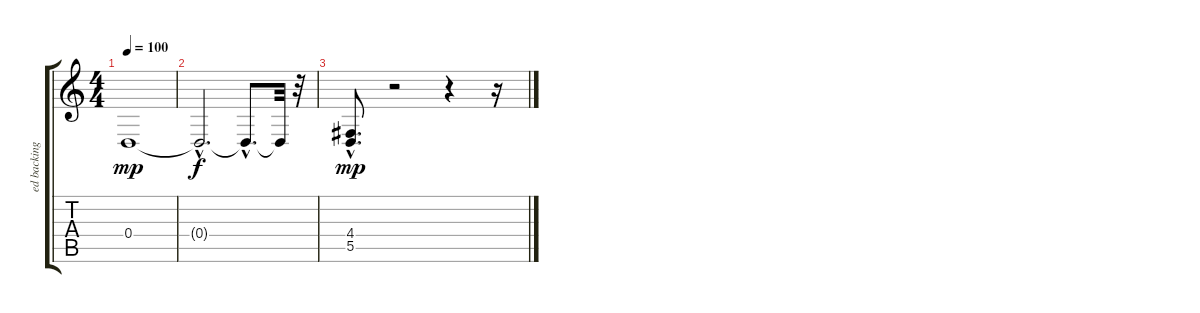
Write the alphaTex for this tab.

\track ("ed backing piano" "ed backing") {instrument electricgrandpiano}
\staff {score tabs}
\tuning (E4 B3 G3 D3 A2 E2) {hide}
\ts (4 4)
\tempo 100
\clef g2
\ks c
0.4.1{dy mp} |
0.4{hac t}.2{d dy f} 0.4{hac t}.8{d} 0.4{t}.32 r.32 |
(4.4{hac} 5.5{hac}).8{d dy mp} r.2 r.4 r.16
